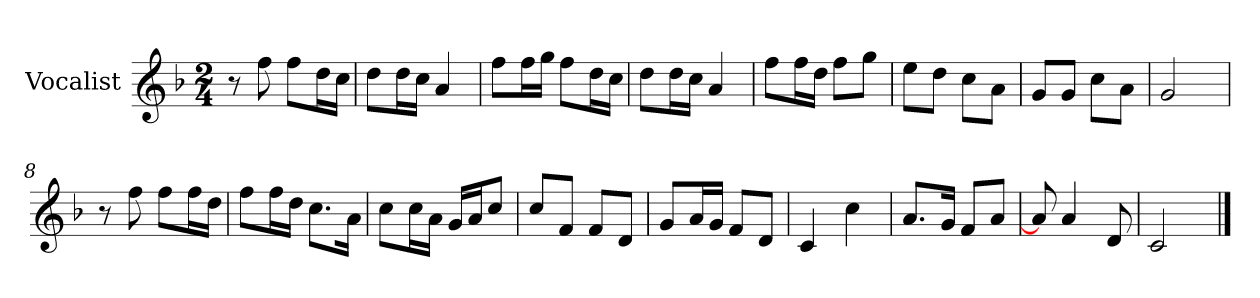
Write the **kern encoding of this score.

**kern
*part1
*staff1
*I"Vocalist
*k[b-]
*F:
*M2/4
=
8r
8ff
8ffL
16ddL
16ccJJ
=1
8ddL
16ddL
16ccJJ
4a
=2
8ffL
16ffL
16ggJJ
8ffL
16ddL
16ccJJ
=3
8ddL
16ddL
16ccJJ
4a
=4
8ffL
16ffL
16ddJJ
8ffL
8ggJ
=5
8eeL
8ddJ
8ccL
8aJ
=6
8gL
8gJ
8ccL
8aJ
=7
2g
=8
8r
8ff
8ffL
16ffL
16ddJJ
=9
8ffL
16ffL
16ddJJ
8.ccL
16aJk
=10
8ccL
16ccL
16aJJ
16gLL
16aJ
8ccJ
=11
8ccL
8fJ
8fL
8dJ
=12
8gL
16aL
16gJJ
8fL
8dJ
=13
4c
4cc
=14
8.aL
16gJk
8fL
8aJ
=15
8a]
4a
8d
=16
2c
==
*-
